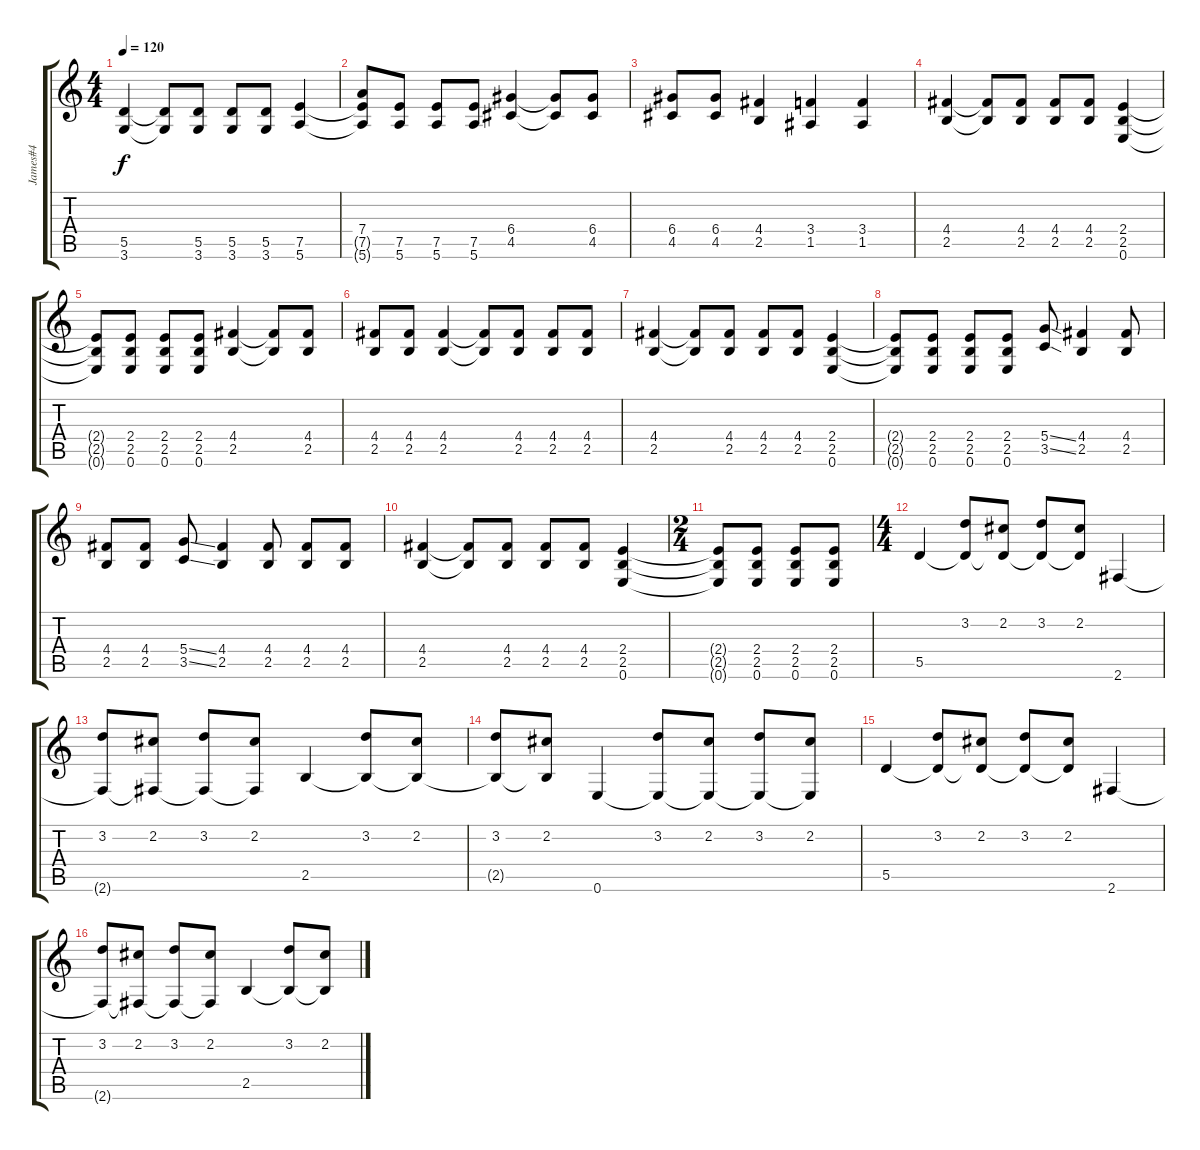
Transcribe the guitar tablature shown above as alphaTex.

\track ("James#4" "James#4") {instrument acousticguitarnylon}
\staff {score tabs}
\tuning (E4 B3 G3 D3 A2 E2) {hide}
\ts (4 4)
\tempo 120
\clef g2
\ks c
(5.5 3.6).4{dy f} (5.5{t} 3.6{t}).8 (5.5 3.6).8 (5.5 3.6).8 (5.5 3.6).8 (7.5 5.6).4 |
(7.4{t} 7.5{t} 5.6{t}).8 (7.5 5.6).8 (7.5 5.6).8 (7.5 5.6).8 (6.4 4.5).4 (6.4{t} 4.5{t}).8 (6.4 4.5).8 |
(6.4 4.5).8 (6.4 4.5).8 (4.4 2.5).4 (3.4 1.5).4 (3.4 1.5).4 |
(4.4 2.5).4 (4.4{t} 2.5{t}).8 (4.4 2.5).8 (4.4 2.5).8 (4.4 2.5).8 (2.4 2.5 0.6).4 |
(2.4{t} 2.5{t} 0.6{t}).8 (2.4 2.5 0.6).8 (2.4 2.5 0.6).8 (2.4 2.5 0.6).8 (4.4 2.5).4 (4.4{t} 2.5{t}).8 (4.4 2.5).8 |
(4.4 2.5).8 (4.4 2.5).8 (4.4 2.5).4 (4.4{t} 2.5{t}).8 (4.4 2.5).8 (4.4 2.5).8 (4.4 2.5).8 |
(4.4 2.5).4 (4.4{t} 2.5{t}).8 (4.4 2.5).8 (4.4 2.5).8 (4.4 2.5).8 (2.4 2.5 0.6).4 |
(2.4{t} 2.5{t} 0.6{t}).8 (2.4 2.5 0.6).8 (2.4 2.5 0.6).8 (2.4 2.5 0.6).8 (5.4{ss} 3.5{ss}).8 (4.4 2.5).4 (4.4 2.5).8 |
(4.4 2.5).8 (4.4 2.5).8 (5.4{ss} 3.5{ss}).8 (4.4 2.5).4 (4.4 2.5).8 (4.4 2.5).8 (4.4 2.5).8 |
(4.4 2.5).4 (4.4{t} 2.5{t}).8 (4.4 2.5).8 (4.4 2.5).8 (4.4 2.5).8 (2.4 2.5 0.6).4 |
\ts (2 4)
(2.4{t} 2.5{t} 0.6{t}).8 (2.4 2.5 0.6).8 (2.4 2.5 0.6).8 (2.4 2.5 0.6).8 |
\ts (4 4)
5.5.4{instrument acousticguitarsteel} (3.2 5.5{t}).8 (2.2 5.5{t}).8 (3.2 5.5{t}).8 (2.2 5.5{t}).8 2.6.4 |
(3.2 2.6{t}).8 (2.2 2.6{t}).8 (3.2 2.6{t}).8 (2.2 2.6{t}).8 2.5.4 (3.2 2.5{t}).8 (2.2 2.5{t}).8 |
(3.2 2.5{t}).8 (2.2 2.5{t}).8 0.6.4 (3.2 0.6{t}).8 (2.2 0.6{t}).8 (3.2 0.6{t}).8 (2.2 0.6{t}).8 |
5.5.4 (3.2 5.5{t}).8 (2.2 5.5{t}).8 (3.2 5.5{t}).8 (2.2 5.5{t}).8 2.6.4 |
(3.2 2.6{t}).8 (2.2 2.6{t}).8 (3.2 2.6{t}).8 (2.2 2.6{t}).8 2.5.4 (3.2 2.5{t}).8 (2.2 2.5{t}).8
